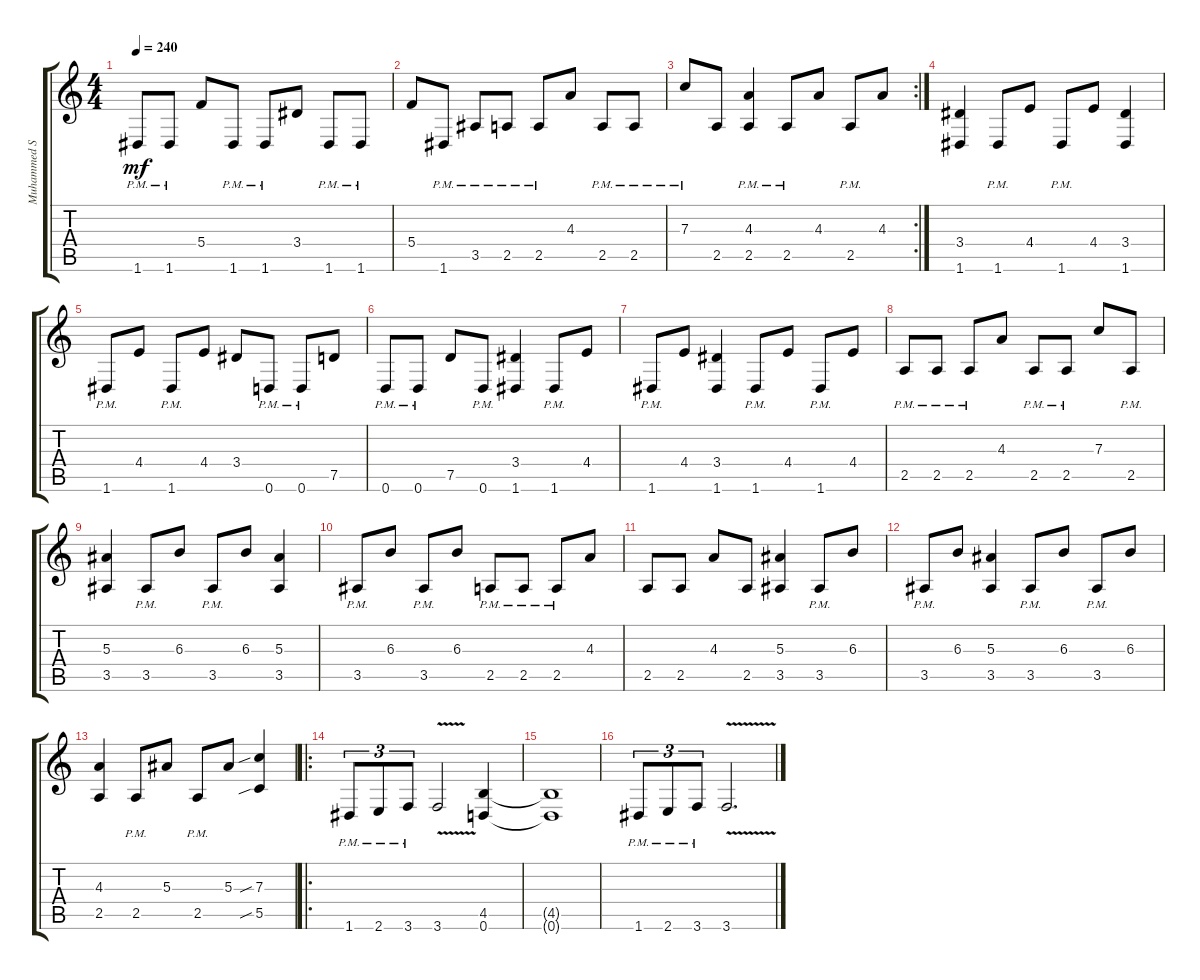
\track ("Muhammed Suicmez" "Muhammed S") {instrument distortionguitar}
\staff {score tabs}
\tuning (D4 A3 F3 C3 G2 D2) {hide}
\ts (4 4)
\tempo 240
\clef g2
\ks c
1.6{pm}.8{dy mf} 1.6{pm}.8 5.4.8 1.6{pm}.8 1.6{pm}.8 3.4.8 1.6{pm}.8 1.6{pm}.8 |
5.4.8 1.6{pm}.8 3.5{pm}.8 2.5{pm}.8 2.5{pm}.8 4.3.8 2.5{pm}.8 2.5{pm}.8 |
\rc 2
7.3{pm}.8 2.5.8 (4.3{pm} 2.5{pm}).4 2.5{pm}.8 4.3.8 2.5{pm}.8 4.3.8 |
(3.4 1.6).4 1.6{pm}.8 4.4.8 1.6{pm}.8 4.4.8 (3.4 1.6).4 |
1.6{pm}.8 4.4.8 1.6{pm}.8 4.4.8 3.4.8 0.6{pm}.8 0.6{pm}.8 7.5.8 |
0.6{pm}.8 0.6{pm}.8 7.5.8 0.6{pm}.8 (3.4 1.6).4 1.6{pm}.8 4.4.8 |
1.6{pm}.8 4.4.8 (3.4 1.6).4 1.6{pm}.8 4.4.8 1.6{pm}.8 4.4.8 |
2.5{pm}.8 2.5{pm}.8 2.5{pm}.8 4.3.8 2.5{pm}.8 2.5{pm}.8 7.3.8 2.5{pm}.8 |
(5.3 3.5).4 3.5{pm}.8 6.3.8 3.5{pm}.8 6.3.8 (5.3 3.5).4 |
3.5{pm}.8 6.3.8 3.5{pm}.8 6.3.8 2.5{pm}.8 2.5{pm}.8 2.5{pm}.8 4.3.8 |
2.5.8 2.5.8 4.3.8 2.5.8 (5.3 3.5).4 3.5{pm}.8 6.3.8 |
3.5{pm}.8 6.3.8 (5.3 3.5).4 3.5{pm}.8 6.3.8 3.5{pm}.8 6.3.8 |
(4.3 2.5).4 2.5{pm}.8 5.3.8 2.5{pm}.8 5.3.8 (7.3{sib} 5.5{sib}).4 |
\ro
1.6{pm}.8{tu (3 2)} 2.6{pm}.8{tu (3 2)} 3.6{pm}.8{tu (3 2)} 3.6{v}.2 (4.5 0.6).4 |
(4.5{t} 0.6{t}).1 |
1.6{pm}.8{tu (3 2)} 2.6{pm}.8{tu (3 2)} 3.6{pm}.8{tu (3 2)} 3.6{v}.2{d}
